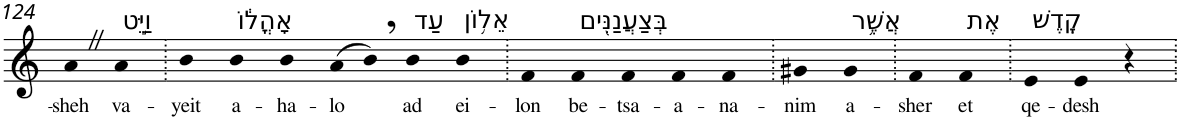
**kern	**text
*part1	*part1
*staff1	*staff1
*I"Piano	*
*I'Pno	*
!!LO:PB:g=z
*clefG2	*
*k[]	*
=124	=124
!	!LO:LY:b
4aZ	-sheh
!LO:TX:a:t=וַיֵּ֣ט	!
!	!LO:LY:b
4a	va-
=125.	=125.
!	!LO:LY:b
4b	-yeit
!LO:TX:a:t=אָהֳל֔וֹ	!
!	!LO:LY:b
4b	a-
!	!LO:LY:b
4b	-ha-
!	!LO:LY:b
(>8a	-lo
8b,)	.
!LO:TX:a:t=עַד	!
!	!LO:LY:b
4b	ad
!LO:TX:a:t=אֵל֥וֹן	!
!	!LO:LY:b
4b	ei-
=126.	=126.
!	!LO:LY:b
4f	-lon
!LO:TX:a:t=בְּצַעֲנַנִּ֖ים	!
!	!LO:LY:b
4f	be-
!	!LO:LY:b
4f	-tsa-
!	!LO:LY:b
4f	-a-
!	!LO:LY:b
4f	-na-
=127.	=127.
!	!LO:LY:b
4g#X	-nim
!LO:TX:a:t=אֲשֶׁ֥ר	!
!	!LO:LY:b
4g#	a-
=128.	=128.
!	!LO:LY:b
4f	-sher
!LO:TX:a:t=אֶת	!
!	!LO:LY:b
4f	et
=129.	=129.
!LO:TX:a:t=קֶֽדֶשׁ	!
!	!LO:LY:b
4e	qe-
!	!LO:LY:b
4e	-desh
4r	.
=.	=.
*-	*-
